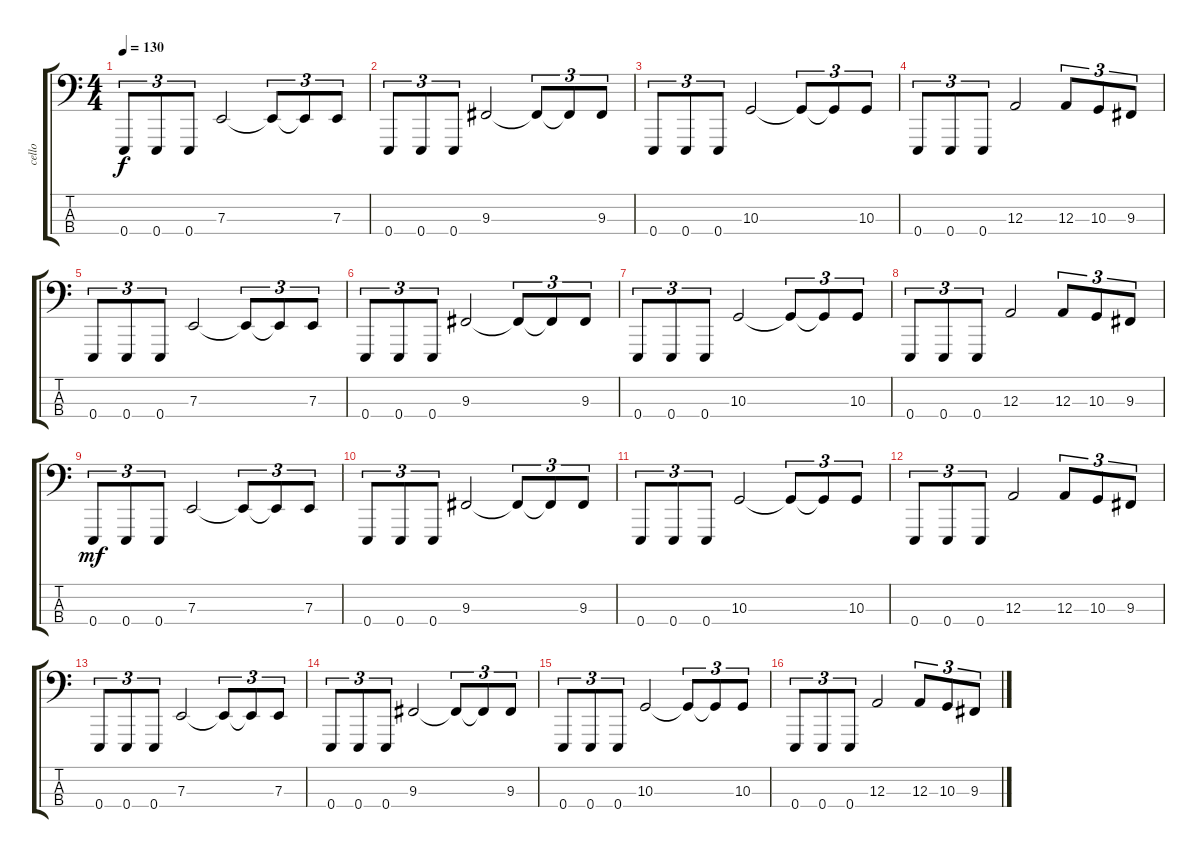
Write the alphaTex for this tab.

\track ("cello" "cello") {instrument cello}
\staff {score tabs}
\tuning (G2 D2 A1 E1) {hide}
\ts (4 4)
\tempo 130
\clef f4
\ks c
0.4.8{tu (3 2) dy f} 0.4.8{tu (3 2)} 0.4.8{tu (3 2)} 7.3.2 7.3{t}.8{tu (3 2)} 7.3{t}.8{tu (3 2)} 7.3.8{tu (3 2)} |
0.4.8{tu (3 2)} 0.4.8{tu (3 2)} 0.4.8{tu (3 2)} 9.3.2 9.3{t}.8{tu (3 2)} 9.3{t}.8{tu (3 2)} 9.3.8{tu (3 2)} |
0.4.8{tu (3 2)} 0.4.8{tu (3 2)} 0.4.8{tu (3 2)} 10.3.2 10.3{t}.8{tu (3 2)} 10.3{t}.8{tu (3 2)} 10.3.8{tu (3 2)} |
0.4.8{tu (3 2)} 0.4.8{tu (3 2)} 0.4.8{tu (3 2)} 12.3.2 12.3.8{tu (3 2)} 10.3.8{tu (3 2)} 9.3.8{tu (3 2)} |
0.4.8{tu (3 2)} 0.4.8{tu (3 2)} 0.4.8{tu (3 2)} 7.3.2 7.3{t}.8{tu (3 2)} 7.3{t}.8{tu (3 2)} 7.3.8{tu (3 2)} |
0.4.8{tu (3 2)} 0.4.8{tu (3 2)} 0.4.8{tu (3 2)} 9.3.2 9.3{t}.8{tu (3 2)} 9.3{t}.8{tu (3 2)} 9.3.8{tu (3 2)} |
0.4.8{tu (3 2)} 0.4.8{tu (3 2)} 0.4.8{tu (3 2)} 10.3.2 10.3{t}.8{tu (3 2)} 10.3{t}.8{tu (3 2)} 10.3.8{tu (3 2)} |
0.4.8{tu (3 2)} 0.4.8{tu (3 2)} 0.4.8{tu (3 2)} 12.3.2 12.3.8{tu (3 2)} 10.3.8{tu (3 2)} 9.3.8{tu (3 2)} |
0.4.8{tu (3 2) dy mf} 0.4.8{tu (3 2)} 0.4.8{tu (3 2)} 7.3.2 7.3{t}.8{tu (3 2)} 7.3{t}.8{tu (3 2)} 7.3.8{tu (3 2)} |
0.4.8{tu (3 2)} 0.4.8{tu (3 2)} 0.4.8{tu (3 2)} 9.3.2 9.3{t}.8{tu (3 2)} 9.3{t}.8{tu (3 2)} 9.3.8{tu (3 2)} |
0.4.8{tu (3 2)} 0.4.8{tu (3 2)} 0.4.8{tu (3 2)} 10.3.2 10.3{t}.8{tu (3 2)} 10.3{t}.8{tu (3 2)} 10.3.8{tu (3 2)} |
0.4.8{tu (3 2)} 0.4.8{tu (3 2)} 0.4.8{tu (3 2)} 12.3.2 12.3.8{tu (3 2)} 10.3.8{tu (3 2)} 9.3.8{tu (3 2)} |
0.4.8{tu (3 2)} 0.4.8{tu (3 2)} 0.4.8{tu (3 2)} 7.3.2 7.3{t}.8{tu (3 2)} 7.3{t}.8{tu (3 2)} 7.3.8{tu (3 2)} |
0.4.8{tu (3 2)} 0.4.8{tu (3 2)} 0.4.8{tu (3 2)} 9.3.2 9.3{t}.8{tu (3 2)} 9.3{t}.8{tu (3 2)} 9.3.8{tu (3 2)} |
0.4.8{tu (3 2)} 0.4.8{tu (3 2)} 0.4.8{tu (3 2)} 10.3.2 10.3{t}.8{tu (3 2)} 10.3{t}.8{tu (3 2)} 10.3.8{tu (3 2)} |
0.4.8{tu (3 2)} 0.4.8{tu (3 2)} 0.4.8{tu (3 2)} 12.3.2 12.3.8{tu (3 2)} 10.3.8{tu (3 2)} 9.3.8{tu (3 2)}
